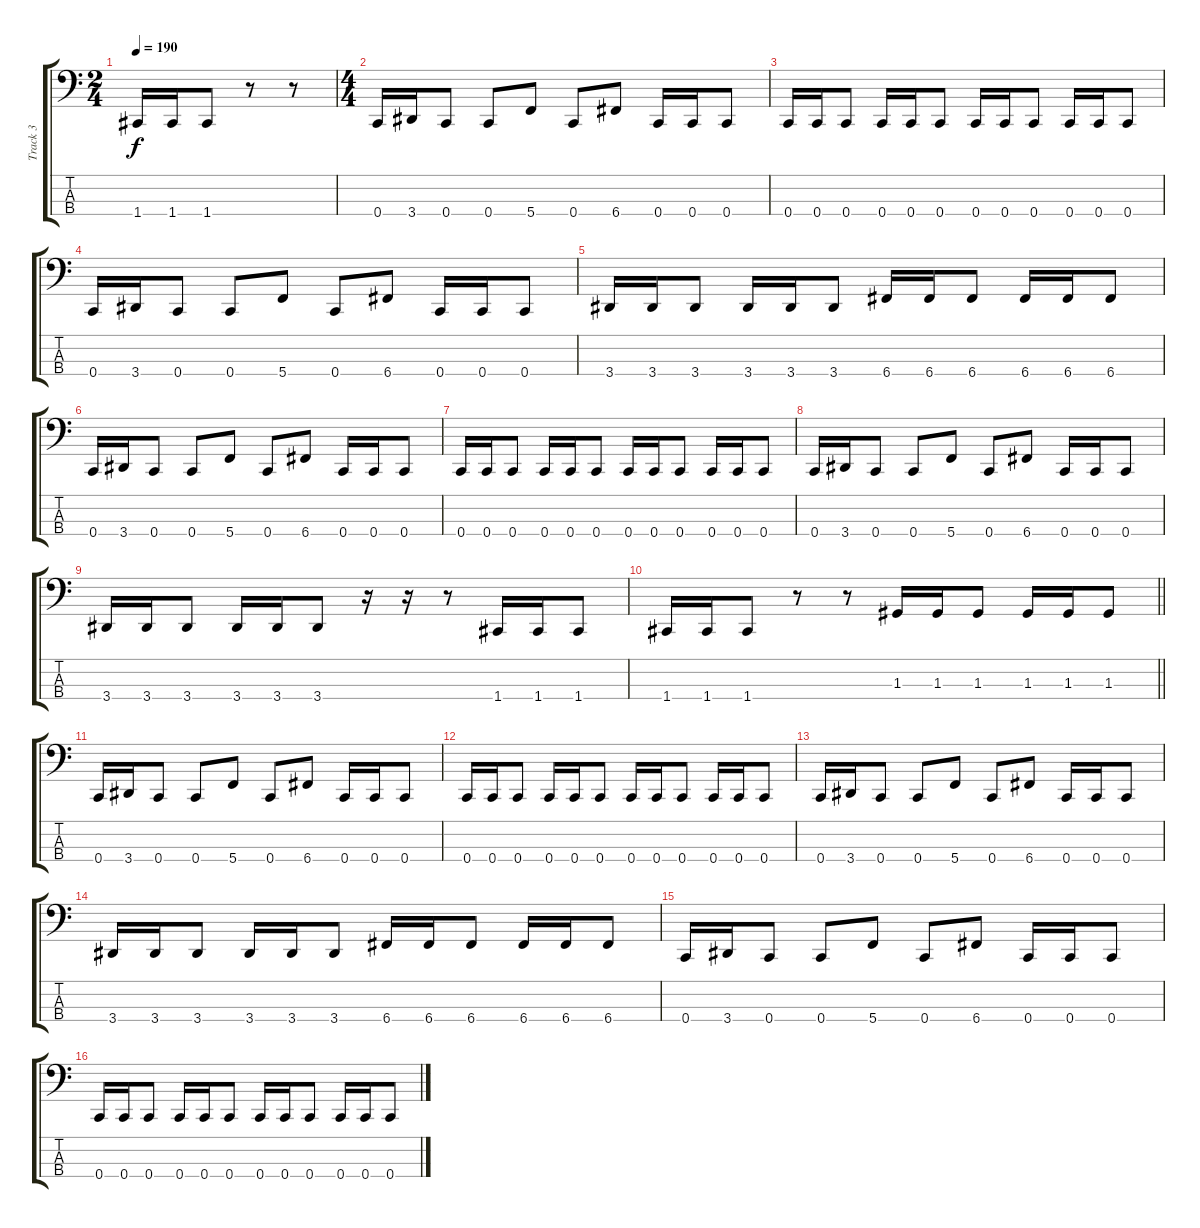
\track ("Track 3" "Track 3") {instrument electricbassfinger}
\staff {score tabs}
\tuning (F2 C2 G1 C1) {hide}
\ts (2 4)
\tempo 190
\clef f4
\ks c
1.4.16{dy f} 1.4.16 1.4.8 r.8 r.8 |
\ts (4 4)
0.4.16 3.4.16 0.4.8 0.4.8 5.4.8 0.4.8 6.4.8 0.4.16 0.4.16 0.4.8 |
0.4.16 0.4.16 0.4.8 0.4.16 0.4.16 0.4.8 0.4.16 0.4.16 0.4.8 0.4.16 0.4.16 0.4.8 |
0.4.16 3.4.16 0.4.8 0.4.8 5.4.8 0.4.8 6.4.8 0.4.16 0.4.16 0.4.8 |
3.4.16 3.4.16 3.4.8 3.4.16 3.4.16 3.4.8 6.4.16 6.4.16 6.4.8 6.4.16 6.4.16 6.4.8 |
0.4.16 3.4.16 0.4.8 0.4.8 5.4.8 0.4.8 6.4.8 0.4.16 0.4.16 0.4.8 |
0.4.16 0.4.16 0.4.8 0.4.16 0.4.16 0.4.8 0.4.16 0.4.16 0.4.8 0.4.16 0.4.16 0.4.8 |
0.4.16 3.4.16 0.4.8 0.4.8 5.4.8 0.4.8 6.4.8 0.4.16 0.4.16 0.4.8 |
3.4.16 3.4.16 3.4.8 3.4.16 3.4.16 3.4.8 r.16 r.16 r.8 1.4.16 1.4.16 1.4.8 |
\barLineRight lightlight
1.4.16 1.4.16 1.4.8 r.8 r.8 1.3.16 1.3.16 1.3.8 1.3.16 1.3.16 1.3.8 |
\section ("" "")
0.4.16 3.4.16 0.4.8 0.4.8 5.4.8 0.4.8 6.4.8 0.4.16 0.4.16 0.4.8 |
0.4.16 0.4.16 0.4.8 0.4.16 0.4.16 0.4.8 0.4.16 0.4.16 0.4.8 0.4.16 0.4.16 0.4.8 |
0.4.16 3.4.16 0.4.8 0.4.8 5.4.8 0.4.8 6.4.8 0.4.16 0.4.16 0.4.8 |
3.4.16 3.4.16 3.4.8 3.4.16 3.4.16 3.4.8 6.4.16 6.4.16 6.4.8 6.4.16 6.4.16 6.4.8 |
0.4.16 3.4.16 0.4.8 0.4.8 5.4.8 0.4.8 6.4.8 0.4.16 0.4.16 0.4.8 |
0.4.16 0.4.16 0.4.8 0.4.16 0.4.16 0.4.8 0.4.16 0.4.16 0.4.8 0.4.16 0.4.16 0.4.8
